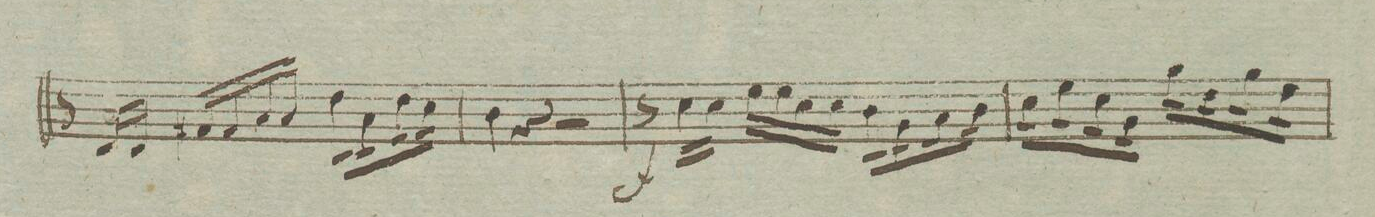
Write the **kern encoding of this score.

**kern	**dynam
*I"Violino. 2do	*
*clefG2	*
*k[]	*
*met(c|)	*
*M2/2	*
8r	p
*Xtremolo	*
16d/LL	.
16d/JJ	.
16f#X/LL	.
16f#/	.
16a/	.
16a/JJ	.
*tremolo	*
16dd\LL	.
16dd\	.
16a/	.
16a/	.
16dd\	.
16dd\	.
16cc\	.
16cc\JJ	.
=36	=36
4b\	.
4r	.
2r	.
=37	=37
8r	f
*Xtremolo	*
16cc\LL	.
16cc\JJ	.
16ee\LL	.
16ee\	.
16cc\	.
16cc\JJ	.
*tremolo	*
16bLL\	.
16b\	.
16g/	.
16g/	.
16a/	.
16a/	.
16b\	.
16b\JJ	.
=38	=38
16cc\LL	.
16cc\	.
16ee\	.
16ee\	.
16cc\	.
16cc\	.
16g/	.
16g/JJ	.
16gg\LL	.
16gg\	.
16dd\	.
16dd\	.
16gg\	.
16gg\	.
16dd\	.
16dd\JJ	.
=39	=39
*-	*-
